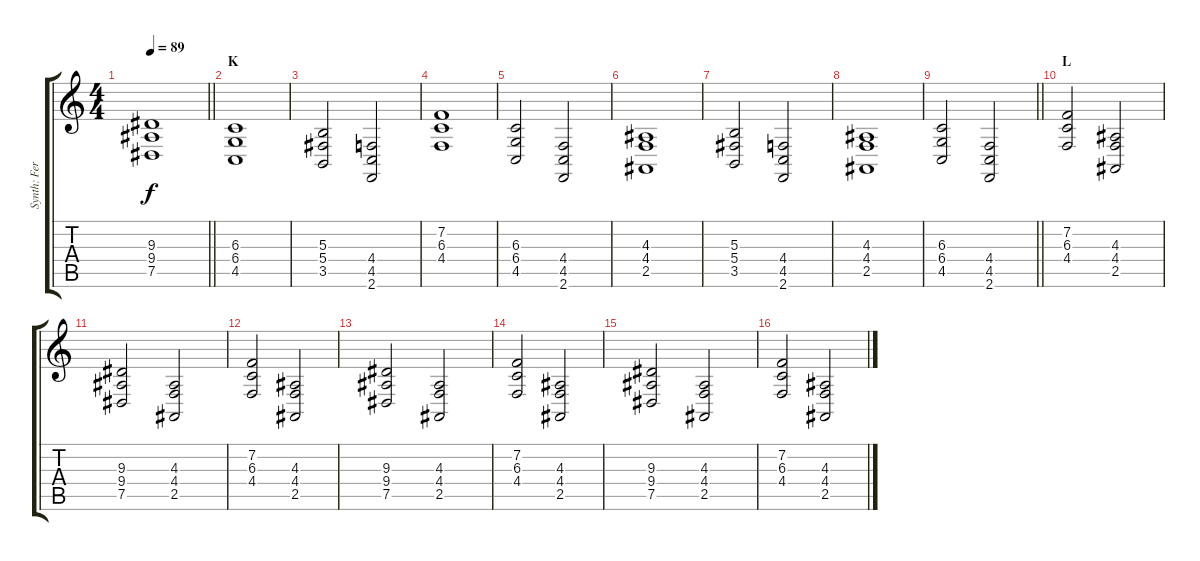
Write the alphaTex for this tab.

\track ("Synth: Ferdy" "Synth: Fer") {instrument choiraahs}
\staff {score tabs}
\tuning (Eb4 Bb3 Gb3 Db3 Ab2 Eb2) {hide}
\ts (4 4)
\tempo 89
\clef g2
\barLineRight lightlight
\ks c
(9.3 9.4 7.5).1{dy f} |
\section ("" "K")
(6.3 6.4 4.5).1 |
(5.3 5.4 3.5).2 (4.4 4.5 2.6).2 |
(7.2 6.3 4.4).1 |
(6.3 6.4 4.5).2 (4.4 4.5 2.6).2 |
(4.3 4.4 2.5).1 |
(5.3 5.4 3.5).2 (4.4 4.5 2.6).2 |
(4.3 4.4 2.5).1 |
\barLineRight lightlight
(6.3 6.4 4.5).2 (4.4 4.5 2.6).2 |
\section ("" "L")
(7.2 6.3 4.4).2 (4.3 4.4 2.5).2 |
(9.3 9.4 7.5).2 (4.3 4.4 2.5).2 |
(7.2 6.3 4.4).2 (4.3 4.4 2.5).2 |
(9.3 9.4 7.5).2 (4.3 4.4 2.5).2 |
(7.2 6.3 4.4).2 (4.3 4.4 2.5).2 |
(9.3 9.4 7.5).2 (4.3 4.4 2.5).2 |
(7.2 6.3 4.4).2 (4.3 4.4 2.5).2
